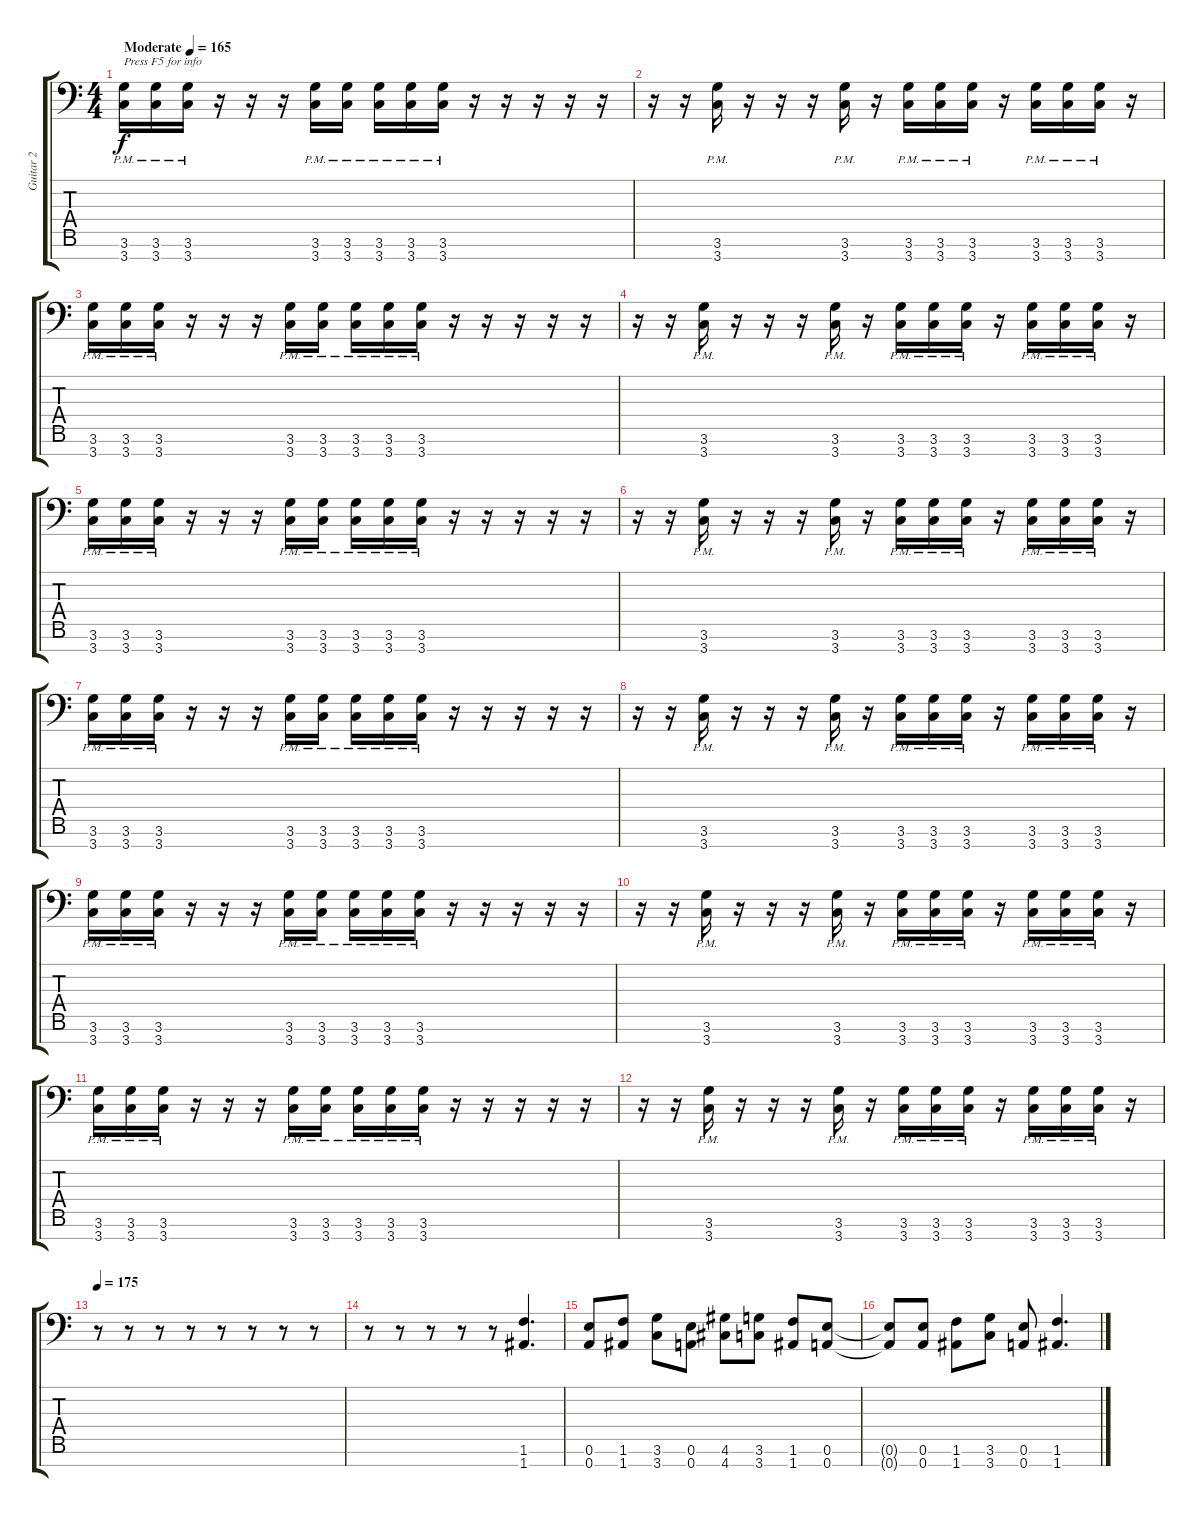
\track ("Guitar 2" "Guitar 2") {instrument distortionguitar}
\staff {score tabs}
\tuning (E4 B3 G3 D3 A2 E2 A1) {hide}
\ts (4 4)
\tempo (165 "Moderate")
\clef f4
\ks c
(3.6{pm} 3.7{pm}).16{txt "Press F5 for info" dy f instrument distortionguitar} (3.6{pm} 3.7{pm}).16 (3.6{pm} 3.7{pm}).16 r.16 r.16 r.16 (3.6{pm} 3.7{pm}).16 (3.6{pm} 3.7{pm}).16 (3.6{pm} 3.7{pm}).16 (3.6{pm} 3.7{pm}).16 (3.6{pm} 3.7{pm}).16 r.16 r.16 r.16 r.16 r.16 |
r.16 r.16 (3.6{pm} 3.7{pm}).16 r.16 r.16 r.16 (3.6{pm} 3.7{pm}).16 r.16 (3.6{pm} 3.7{pm}).16 (3.6{pm} 3.7{pm}).16 (3.6{pm} 3.7{pm}).16 r.16 (3.6{pm} 3.7{pm}).16 (3.6{pm} 3.7{pm}).16 (3.6{pm} 3.7{pm}).16 r.16 |
(3.6{pm} 3.7{pm}).16 (3.6{pm} 3.7{pm}).16 (3.6{pm} 3.7{pm}).16 r.16 r.16 r.16 (3.6{pm} 3.7{pm}).16 (3.6{pm} 3.7{pm}).16 (3.6{pm} 3.7{pm}).16 (3.6{pm} 3.7{pm}).16 (3.6{pm} 3.7{pm}).16 r.16 r.16 r.16 r.16 r.16 |
r.16 r.16 (3.6{pm} 3.7{pm}).16 r.16 r.16 r.16 (3.6{pm} 3.7{pm}).16 r.16 (3.6{pm} 3.7{pm}).16 (3.6{pm} 3.7{pm}).16 (3.6{pm} 3.7{pm}).16 r.16 (3.6{pm} 3.7{pm}).16 (3.6{pm} 3.7{pm}).16 (3.6{pm} 3.7{pm}).16 r.16 |
(3.6{pm} 3.7{pm}).16 (3.6{pm} 3.7{pm}).16 (3.6{pm} 3.7{pm}).16 r.16 r.16 r.16 (3.6{pm} 3.7{pm}).16 (3.6{pm} 3.7{pm}).16 (3.6{pm} 3.7{pm}).16 (3.6{pm} 3.7{pm}).16 (3.6{pm} 3.7{pm}).16 r.16 r.16 r.16 r.16 r.16 |
r.16 r.16 (3.6{pm} 3.7{pm}).16 r.16 r.16 r.16 (3.6{pm} 3.7{pm}).16 r.16 (3.6{pm} 3.7{pm}).16 (3.6{pm} 3.7{pm}).16 (3.6{pm} 3.7{pm}).16 r.16 (3.6{pm} 3.7{pm}).16 (3.6{pm} 3.7{pm}).16 (3.6{pm} 3.7{pm}).16 r.16 |
(3.6{pm} 3.7{pm}).16 (3.6{pm} 3.7{pm}).16 (3.6{pm} 3.7{pm}).16 r.16 r.16 r.16 (3.6{pm} 3.7{pm}).16 (3.6{pm} 3.7{pm}).16 (3.6{pm} 3.7{pm}).16 (3.6{pm} 3.7{pm}).16 (3.6{pm} 3.7{pm}).16 r.16 r.16 r.16 r.16 r.16 |
r.16 r.16 (3.6{pm} 3.7{pm}).16 r.16 r.16 r.16 (3.6{pm} 3.7{pm}).16 r.16 (3.6{pm} 3.7{pm}).16 (3.6{pm} 3.7{pm}).16 (3.6{pm} 3.7{pm}).16 r.16 (3.6{pm} 3.7{pm}).16 (3.6{pm} 3.7{pm}).16 (3.6{pm} 3.7{pm}).16 r.16 |
(3.6{pm} 3.7{pm}).16 (3.6{pm} 3.7{pm}).16 (3.6{pm} 3.7{pm}).16 r.16 r.16 r.16 (3.6{pm} 3.7{pm}).16 (3.6{pm} 3.7{pm}).16 (3.6{pm} 3.7{pm}).16 (3.6{pm} 3.7{pm}).16 (3.6{pm} 3.7{pm}).16 r.16 r.16 r.16 r.16 r.16 |
r.16 r.16 (3.6{pm} 3.7{pm}).16 r.16 r.16 r.16 (3.6{pm} 3.7{pm}).16 r.16 (3.6{pm} 3.7{pm}).16 (3.6{pm} 3.7{pm}).16 (3.6{pm} 3.7{pm}).16 r.16 (3.6{pm} 3.7{pm}).16 (3.6{pm} 3.7{pm}).16 (3.6{pm} 3.7{pm}).16 r.16 |
(3.6{pm} 3.7{pm}).16 (3.6{pm} 3.7{pm}).16 (3.6{pm} 3.7{pm}).16 r.16 r.16 r.16 (3.6{pm} 3.7{pm}).16 (3.6{pm} 3.7{pm}).16 (3.6{pm} 3.7{pm}).16 (3.6{pm} 3.7{pm}).16 (3.6{pm} 3.7{pm}).16 r.16 r.16 r.16 r.16 r.16 |
r.16 r.16 (3.6{pm} 3.7{pm}).16 r.16 r.16 r.16 (3.6{pm} 3.7{pm}).16 r.16 (3.6{pm} 3.7{pm}).16 (3.6{pm} 3.7{pm}).16 (3.6{pm} 3.7{pm}).16 r.16 (3.6{pm} 3.7{pm}).16 (3.6{pm} 3.7{pm}).16 (3.6{pm} 3.7{pm}).16 r.16 |
\tempo 175
r.8 r.8 r.8 r.8 r.8 r.8 r.8 r.8 |
r.8 r.8 r.8 r.8 r.8 (1.6 1.7).4{d} |
(0.6 0.7).8 (1.6 1.7).8 (3.6 3.7).8 (0.6 0.7).8 (4.6 4.7).8 (3.6 3.7).8 (1.6 1.7).8 (0.6 0.7).8 |
(0.6{t} 0.7{t}).8 (0.6 0.7).8 (1.6 1.7).8 (3.6 3.7).8 (0.6 0.7).8 (1.6 1.7).4{d}
